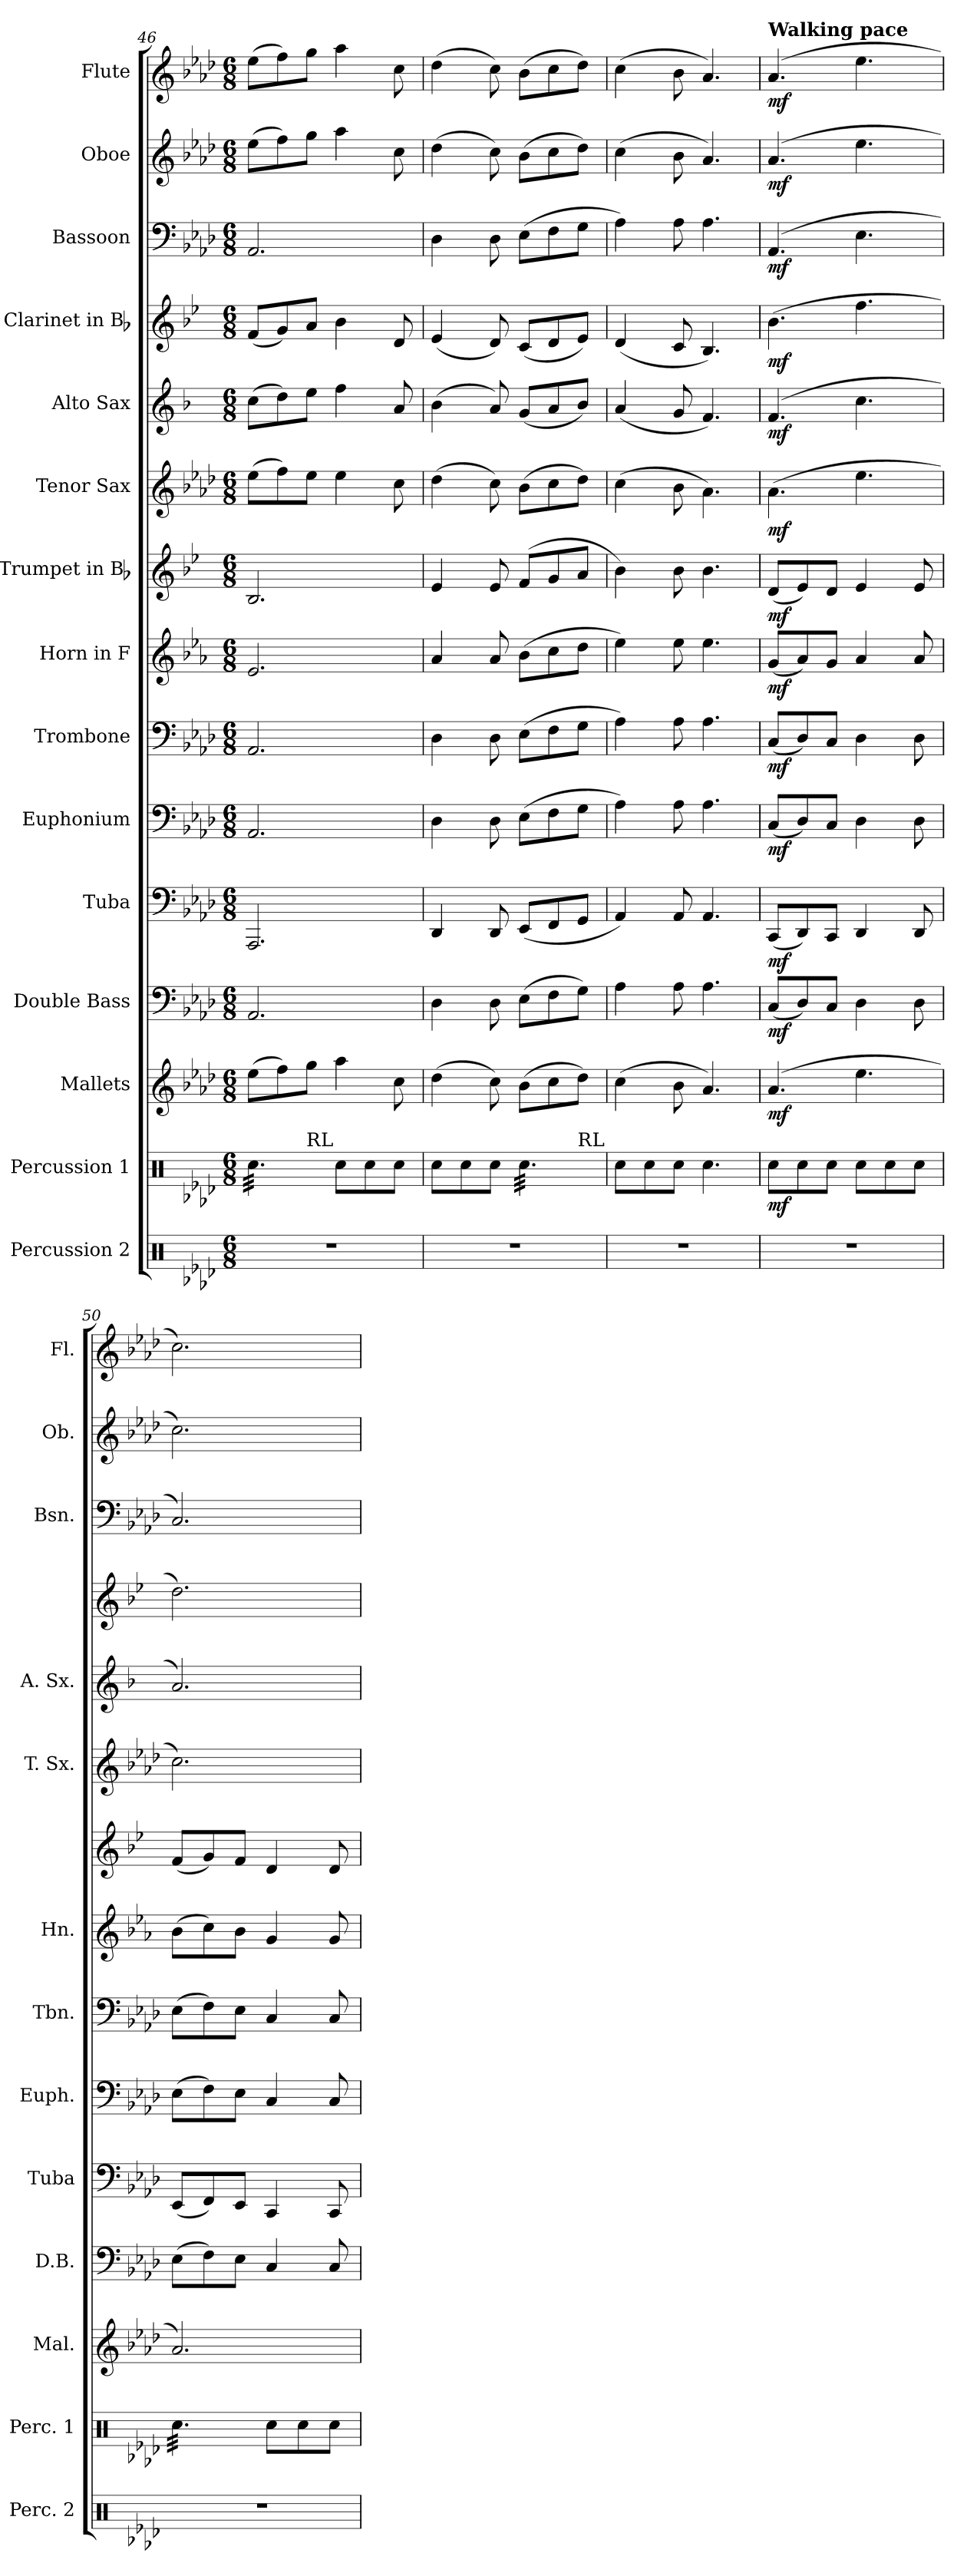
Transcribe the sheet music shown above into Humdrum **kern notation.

**kern	**kern	**dynam	**kern	**dynam	**kern	**dynam	**kern	**dynam	**kern	**dynam	**kern	**dynam	**kern	**dynam	**kern	**dynam	**kern	**dynam	**kern	**dynam	**kern	**dynam	**kern	**dynam	**kern	**dynam	**kern	**dynam
*part15	*part14	*part14	*part13	*part13	*part12	*part12	*part11	*part11	*part10	*part10	*part9	*part9	*part8	*part8	*part7	*part7	*part6	*part6	*part5	*part5	*part4	*part4	*part3	*part3	*part2	*part2	*part1	*part1
*staff15	*staff14	*staff14	*staff13	*staff13	*staff12	*staff12	*staff11	*staff11	*staff10	*staff10	*staff9	*staff9	*staff8	*staff8	*staff7	*staff7	*staff6	*staff6	*staff5	*staff5	*staff4	*staff4	*staff3	*staff3	*staff2	*staff2	*staff1	*staff1
*I"Percussion 2	*I"Percussion 1	*	*I"Mallets	*	*I"Double Bass	*	*I"Tuba	*	*I"Euphonium	*	*I"Trombone	*	*I"Horn in F	*	*I"Trumpet in Bb	*	*I"Tenor Sax	*	*I"Alto Sax	*	*I"Clarinet in Bb	*	*I"Bassoon	*	*I"Oboe	*	*I"Flute	*
*I'Perc. 2	*I'Perc. 1	*	*I'Mal.	*	*I'D.B.	*	*I'Tuba	*	*I'Euph.	*	*I'Tbn.	*	*I'Hn.	*	*	*	*I'T. Sx.	*	*I'A. Sx.	*	*	*	*I'Bsn.	*	*I'Ob.	*	*I'Fl.	*
*clefX	*clefX	*	*clefG2	*	*clefF4	*	*clefF4	*	*clefF4	*	*clefF4	*	*clefG2	*	*clefG2	*	*clefG2	*	*clefG2	*	*clefG2	*	*clefF4	*	*clefG2	*	*clefG2	*
*	*	*	*	*	*ITrd7c12	*	*	*	*	*	*	*	*ITrd4c7	*	*ITrd1c2	*	*ITrd8c14	*	*ITrd5c9	*	*ITrd1c2	*	*	*	*	*	*	*
*k[b-e-a-d-]	*k[b-e-a-d-]	*	*k[b-e-a-d-]	*	*k[b-e-a-d-]	*	*k[b-e-a-d-]	*	*k[b-e-a-d-]	*	*k[b-e-a-d-]	*	*k[b-e-a-d-]	*	*k[b-e-a-d-]	*	*k[b-e-a-d-]	*	*k[b-e-a-d-]	*	*k[b-e-a-d-]	*	*k[b-e-a-d-]	*	*k[b-e-a-d-]	*	*k[b-e-a-d-]	*
*A-:	*A-:	*	*A-:	*	*A-:	*	*A-:	*	*A-:	*	*A-:	*	*A-:	*	*A-:	*	*A-:	*	*A-:	*	*A-:	*	*A-:	*	*A-:	*	*A-:	*
*M6/8	*M6/8	*	*M6/8	*	*M6/8	*	*M6/8	*	*M6/8	*	*M6/8	*	*M6/8	*	*M6/8	*	*M6/8	*	*M6/8	*	*M6/8	*	*M6/8	*	*M6/8	*	*M6/8	*
=46	=46	=46	=46	=46	=46	=46	=46	=46	=46	=46	=46	=46	=46	=46	=46	=46	=46	=46	=46	=46	=46	=46	=46	=46	=46	=46	=46	=46
!	!LO:TX:a:t=RLRL	!	!	!	!	!	!	!	!	!	!	!	!	!	!	!	!	!	!	!	!	!	!	!	!	!	!	!
*	*tremolo	*	*	*	*	*	*	*	*	*	*	*	*	*	*	*	*	*	*	*	*	*	*	*	*	*	*	*
2.r	32Rcc\LLL	.	(>8ee-\L	.	2.AAA-/	.	2.AAA-/	.	2.AA-/	.	2.AA-/	.	2.A-/	.	2.A-/	.	(>8e-\L	.	(>8e-\L	.	(<8e-/L	.	2.AA-/	.	(>8ee-\L	.	(>8ee-\L	.
.	32Rcc\	.	.	.	.	.	.	.	.	.	.	.	.	.	.	.	.	.	.	.	.	.	.	.	.	.	.	.
.	32Rcc\	.	.	.	.	.	.	.	.	.	.	.	.	.	.	.	.	.	.	.	.	.	.	.	.	.	.	.
.	32Rcc\	.	.	.	.	.	.	.	.	.	.	.	.	.	.	.	.	.	.	.	.	.	.	.	.	.	.	.
.	32Rcc\	.	8ff\)	.	.	.	.	.	.	.	.	.	.	.	.	.	8f\)	.	8f\)	.	8f/)	.	.	.	8ff\)	.	8ff\)	.
.	32Rcc\	.	.	.	.	.	.	.	.	.	.	.	.	.	.	.	.	.	.	.	.	.	.	.	.	.	.	.
.	32Rcc\	.	.	.	.	.	.	.	.	.	.	.	.	.	.	.	.	.	.	.	.	.	.	.	.	.	.	.
.	32Rcc\	.	.	.	.	.	.	.	.	.	.	.	.	.	.	.	.	.	.	.	.	.	.	.	.	.	.	.
!	!LO:TX:a:t=R	!	!	!	!	!	!	!	!	!	!	!	!	!	!	!	!	!	!	!	!	!	!	!	!	!	!	!
.	32Rcc\	.	8gg\J	.	.	.	.	.	.	.	.	.	.	.	.	.	8e-\J	.	8g\J	.	8g/J	.	.	.	8gg\J	.	8gg\J	.
.	32Rcc\	.	.	.	.	.	.	.	.	.	.	.	.	.	.	.	.	.	.	.	.	.	.	.	.	.	.	.
!	!LO:TX:a:t=L	!	!	!	!	!	!	!	!	!	!	!	!	!	!	!	!	!	!	!	!	!	!	!	!	!	!	!
.	32Rcc\	.	.	.	.	.	.	.	.	.	.	.	.	.	.	.	.	.	.	.	.	.	.	.	.	.	.	.
.	32Rcc\JJJ	.	.	.	.	.	.	.	.	.	.	.	.	.	.	.	.	.	.	.	.	.	.	.	.	.	.	.
*	*Xtremolo	*	*	*	*	*	*	*	*	*	*	*	*	*	*	*	*	*	*	*	*	*	*	*	*	*	*	*
.	8Rcc\L	.	4aa-\	.	.	.	.	.	.	.	.	.	.	.	.	.	4e-\	.	4a-\	.	4a-\	.	.	.	4aa-\	.	4aa-\	.
.	8Rcc\	.	.	.	.	.	.	.	.	.	.	.	.	.	.	.	.	.	.	.	.	.	.	.	.	.	.	.
.	8Rcc\J	.	8cc\	.	.	.	.	.	.	.	.	.	.	.	.	.	8c\	.	8c/	.	8c/	.	.	.	8cc\	.	8cc\	.
=47	=47	=47	=47	=47	=47	=47	=47	=47	=47	=47	=47	=47	=47	=47	=47	=47	=47	=47	=47	=47	=47	=47	=47	=47	=47	=47	=47	=47
2.r	8Rcc\L	.	(>4dd-\	.	4DD-\	.	4DD-/	.	4D-\	.	4D-\	.	4d-/	.	4d-/	.	(>4d-\	.	(>4d-\	.	(<4d-/	.	4D-\	.	(>4dd-\	.	(>4dd-\	.
.	8Rcc\	.	.	.	.	.	.	.	.	.	.	.	.	.	.	.	.	.	.	.	.	.	.	.	.	.	.	.
.	8Rcc\J	.	8cc\)	.	8DD-\	.	8DD-/	.	8D-\	.	8D-\	.	8d-/	.	8d-/	.	8c\)	.	8c/)	.	8c/)	.	8D-\	.	8cc\)	.	8cc\)	.
!	!LO:TX:a:t=RLRL	!	!	!	!	!	!	!	!	!	!	!	!	!	!	!	!	!	!	!	!	!	!	!	!	!	!	!
*	*tremolo	*	*	*	*	*	*	*	*	*	*	*	*	*	*	*	*	*	*	*	*	*	*	*	*	*	*	*
.	32Rcc\LLL	.	(>8b-\L	.	(>8EE-\L	.	(<8EE-/L	.	(>8E-\L	.	(>8E-\L	.	(>8e-\L	.	(>8e-/L	.	(>8B-\L	.	(<8B-/L	.	(<8B-/L	.	(>8E-\L	.	(>8b-\L	.	(>8b-\L	.
.	32Rcc\	.	.	.	.	.	.	.	.	.	.	.	.	.	.	.	.	.	.	.	.	.	.	.	.	.	.	.
.	32Rcc\	.	.	.	.	.	.	.	.	.	.	.	.	.	.	.	.	.	.	.	.	.	.	.	.	.	.	.
.	32Rcc\	.	.	.	.	.	.	.	.	.	.	.	.	.	.	.	.	.	.	.	.	.	.	.	.	.	.	.
.	32Rcc\	.	8cc\	.	8FF\	.	8FF/	.	8F\	.	8F\	.	8f\	.	8f/	.	8c\	.	8c/	.	8c/	.	8F\	.	8cc\	.	8cc\	.
.	32Rcc\	.	.	.	.	.	.	.	.	.	.	.	.	.	.	.	.	.	.	.	.	.	.	.	.	.	.	.
.	32Rcc\	.	.	.	.	.	.	.	.	.	.	.	.	.	.	.	.	.	.	.	.	.	.	.	.	.	.	.
.	32Rcc\	.	.	.	.	.	.	.	.	.	.	.	.	.	.	.	.	.	.	.	.	.	.	.	.	.	.	.
!	!LO:TX:a:t=R	!	!	!	!	!	!	!	!	!	!	!	!	!	!	!	!	!	!	!	!	!	!	!	!	!	!	!
.	32Rcc\	.	8dd-\J)	.	8GG\J)	.	8GG/J	.	8G\J	.	8G\J	.	8g\J	.	8g/J	.	8d-\J)	.	8d-/J)	.	8d-/J)	.	8G\J	.	8dd-\J)	.	8dd-\J)	.
.	32Rcc\	.	.	.	.	.	.	.	.	.	.	.	.	.	.	.	.	.	.	.	.	.	.	.	.	.	.	.
!	!LO:TX:a:t=L	!	!	!	!	!	!	!	!	!	!	!	!	!	!	!	!	!	!	!	!	!	!	!	!	!	!	!
.	32Rcc\	.	.	.	.	.	.	.	.	.	.	.	.	.	.	.	.	.	.	.	.	.	.	.	.	.	.	.
.	32Rcc\JJJ	.	.	.	.	.	.	.	.	.	.	.	.	.	.	.	.	.	.	.	.	.	.	.	.	.	.	.
*	*Xtremolo	*	*	*	*	*	*	*	*	*	*	*	*	*	*	*	*	*	*	*	*	*	*	*	*	*	*	*
=48	=48	=48	=48	=48	=48	=48	=48	=48	=48	=48	=48	=48	=48	=48	=48	=48	=48	=48	=48	=48	=48	=48	=48	=48	=48	=48	=48	=48
2.r	8Rcc\L	.	(>4cc\	.	4AA-\	.	4AA-/)	.	4A-\)	.	4A-\)	.	4a-\)	.	4a-\)	.	(>4c\	.	(<4c/	.	(<4c/	.	4A-\)	.	(>4cc\	.	(>4cc\	.
.	8Rcc\	.	.	.	.	.	.	.	.	.	.	.	.	.	.	.	.	.	.	.	.	.	.	.	.	.	.	.
.	8Rcc\J	.	8b-\	.	8AA-\	.	8AA-/	.	8A-\	.	8A-\	.	8a-\	.	8a-\	.	8B-\	.	8B-/	.	8B-/	.	8A-\	.	8b-\	.	8b-\	.
.	4.Rcc\	.	4.a-/)	.	4.AA-\	.	4.AA-/	.	4.A-\	.	4.A-\	.	4.a-\	.	4.a-\	.	4.A-\)	.	4.A-/)	.	4.A-/)	.	4.A-\	.	4.a-/)	.	4.a-/)	.
!!LO:PB:g=z
=49	=49	=49	=49	=49	=49	=49	=49	=49	=49	=49	=49	=49	=49	=49	=49	=49	=49	=49	=49	=49	=49	=49	=49	=49	=49	=49	=49	=49
*	*	*	*	*	*	*	*	*	*	*	*	*	*	*	*	*	*	*	*	*	*	*	*	*	*	*	*MM90	*
!	!	!	!	!	!	!	!	!	!	!	!	!	!	!	!	!	!	!	!	!	!	!	!	!	!	!	!LO:TX:a:B:t=Walking pace	!
!	!	!LO:DY:b	!	!LO:DY:b	!	!LO:DY:b	!	!LO:DY:b	!	!LO:DY:b	!	!LO:DY:b	!	!LO:DY:b	!	!LO:DY:b	!	!LO:DY:b	!	!LO:DY:b	!	!LO:DY:b	!	!LO:DY:b	!	!LO:DY:b	!	!LO:DY:b
2.r	8Rcc\L	mf	(4.a-/	mf	(<8CC/L	mf	(<8CC/L	mf	(<8C/L	mf	(<8C/L	mf	(<8c/L	mf	(<8c/L	mf	(>4.A-\	mf	(4.A-/	mf	(>4.a-\	mf	(4.AA-/	mf	(4.a-/	mf	(4.a-/	mf
.	8Rcc\	.	.	.	8DD-/)	.	8DD-/)	.	8D-/)	.	8D-/)	.	8d-/)	.	8d-/)	.	.	.	.	.	.	.	.	.	.	.	.	.
.	8Rcc\J	.	.	.	8CC/J	.	8CC/J	.	8C/J	.	8C/J	.	8c/J	.	8c/J	.	.	.	.	.	.	.	.	.	.	.	.	.
.	8Rcc\L	.	4.ee-\	.	4DD-\	.	4DD-/	.	4D-\	.	4D-\	.	4d-/	.	4d-/	.	4.e-\	.	4.e-\	.	4.ee-\	.	4.E-\	.	4.ee-\	.	4.ee-\	.
.	8Rcc\	.	.	.	.	.	.	.	.	.	.	.	.	.	.	.	.	.	.	.	.	.	.	.	.	.	.	.
.	8Rcc\J	.	.	.	8DD-\	.	8DD-/	.	8D-\	.	8D-\	.	8d-/	.	8d-/	.	.	.	.	.	.	.	.	.	.	.	.	.
=50	=50	=50	=50	=50	=50	=50	=50	=50	=50	=50	=50	=50	=50	=50	=50	=50	=50	=50	=50	=50	=50	=50	=50	=50	=50	=50	=50	=50
*	*tremolo	*	*	*	*	*	*	*	*	*	*	*	*	*	*	*	*	*	*	*	*	*	*	*	*	*	*	*
2.r	32Rcc\LLL	.	2.a-/)	.	(>8EE-\L	.	(<8EE-/L	.	(>8E-\L	.	(>8E-\L	.	(>8e-\L	.	(<8e-/L	.	2.c\)	.	2.c/)	.	2.cc\)	.	2.C/)	.	2.cc\)	.	2.cc\)	.
.	32Rcc\	.	.	.	.	.	.	.	.	.	.	.	.	.	.	.	.	.	.	.	.	.	.	.	.	.	.	.
.	32Rcc\	.	.	.	.	.	.	.	.	.	.	.	.	.	.	.	.	.	.	.	.	.	.	.	.	.	.	.
.	32Rcc\	.	.	.	.	.	.	.	.	.	.	.	.	.	.	.	.	.	.	.	.	.	.	.	.	.	.	.
.	32Rcc\	.	.	.	8FF\)	.	8FF/)	.	8F\)	.	8F\)	.	8f\)	.	8f/)	.	.	.	.	.	.	.	.	.	.	.	.	.
.	32Rcc\	.	.	.	.	.	.	.	.	.	.	.	.	.	.	.	.	.	.	.	.	.	.	.	.	.	.	.
.	32Rcc\	.	.	.	.	.	.	.	.	.	.	.	.	.	.	.	.	.	.	.	.	.	.	.	.	.	.	.
.	32Rcc\	.	.	.	.	.	.	.	.	.	.	.	.	.	.	.	.	.	.	.	.	.	.	.	.	.	.	.
.	32Rcc\	.	.	.	8EE-\J	.	8EE-/J	.	8E-\J	.	8E-\J	.	8e-\J	.	8e-/J	.	.	.	.	.	.	.	.	.	.	.	.	.
.	32Rcc\	.	.	.	.	.	.	.	.	.	.	.	.	.	.	.	.	.	.	.	.	.	.	.	.	.	.	.
.	32Rcc\	.	.	.	.	.	.	.	.	.	.	.	.	.	.	.	.	.	.	.	.	.	.	.	.	.	.	.
.	32Rcc\JJJ	.	.	.	.	.	.	.	.	.	.	.	.	.	.	.	.	.	.	.	.	.	.	.	.	.	.	.
*	*Xtremolo	*	*	*	*	*	*	*	*	*	*	*	*	*	*	*	*	*	*	*	*	*	*	*	*	*	*	*
.	8Rcc\L	.	.	.	4CC/	.	4CC/	.	4C/	.	4C/	.	4c/	.	4c/	.	.	.	.	.	.	.	.	.	.	.	.	.
.	8Rcc\	.	.	.	.	.	.	.	.	.	.	.	.	.	.	.	.	.	.	.	.	.	.	.	.	.	.	.
.	8Rcc\J	.	.	.	8CC/	.	8CC/	.	8C/	.	8C/	.	8c/	.	8c/	.	.	.	.	.	.	.	.	.	.	.	.	.
=	=	=	=	=	=	=	=	=	=	=	=	=	=	=	=	=	=	=	=	=	=	=	=	=	=	=	=	=
*-	*-	*-	*-	*-	*-	*-	*-	*-	*-	*-	*-	*-	*-	*-	*-	*-	*-	*-	*-	*-	*-	*-	*-	*-	*-	*-	*-	*-
